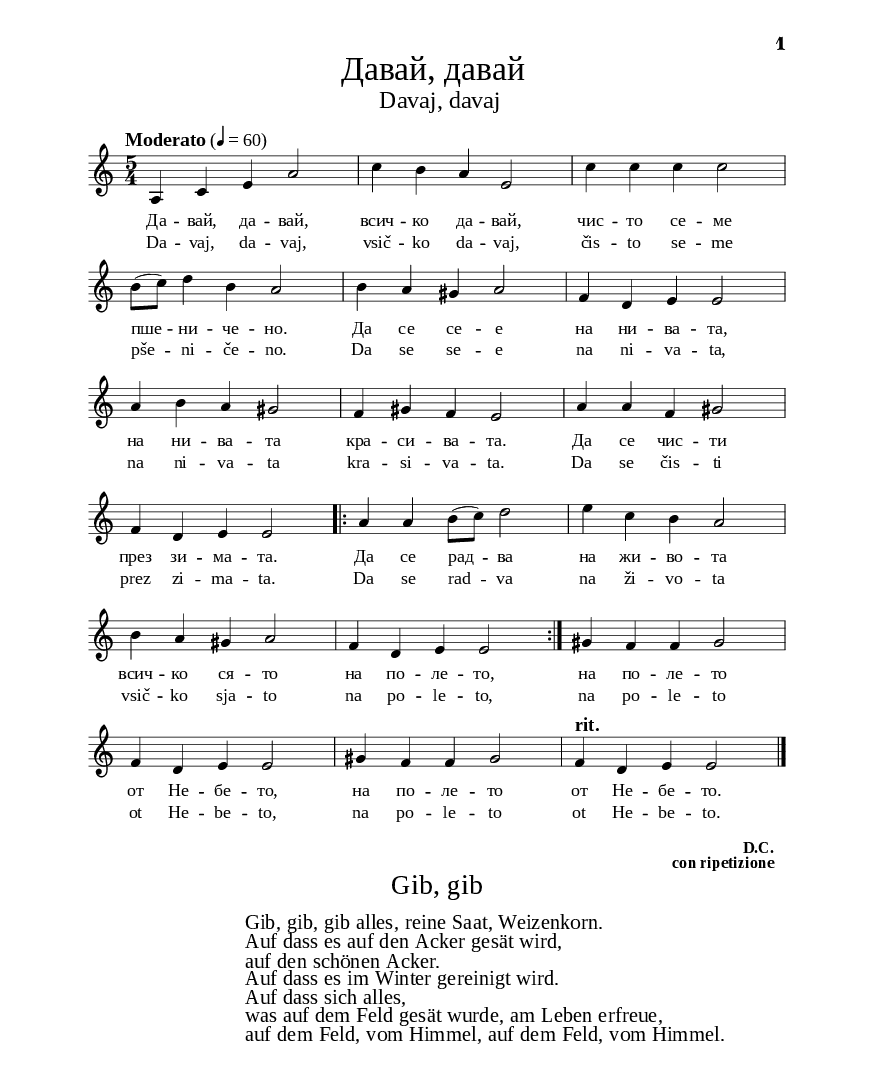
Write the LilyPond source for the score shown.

\version "2.24.3"

% include paper part and global functions
\include "include/globals.ily"

\bookpart {
  \label #'ref092_2
  \tocItem \markup "Давай, давай – Davaj, davaj "
  \include "include/bookpart-paper.ily"
  \score {
    \include "include/score-layout.ily"

    \new Voice \absolute  {
      \clef treble
      \key a \minor
      \time 5/4
      \tempoFunc "Moderato" 4 "60"

      a4 c' e' a'2 |c''4 b' a' e'2 | c''4 c'' c'' c''2 \break |

      b'8 ( c'' ) d''4 b' a'2 | b'4 a' gis' a'2 | f'4 d' e' e'2 \break |

      a'4 b' a' gis'2 | f'4 gis' f' e'2 | a'4 a' f' gis'2 \break |

      f'4 d' e' e'2  \bar ".|:"|

      a'4 a' b'8 ( c'' ) d''2 |  e''4 c'' b' a'2 \break | % 13

      b'4 a' gis' a'2 | f'4 d' e' e'2
      \bar ":|." | gis'4 f' f' gis'2 \break |

      f'4 d' e' e'2 | gis'4 f' f' gis'2 | \tempo "rit." f'4  d' e' e'2 | \bar "|."

    }



    \addlyrics {
      Да -- вай, да  -- вай, всич -- ко да -- вай,

      чис -- то се -- ме пше -- ни -- че -- но.

      Да се се -- е на ни -- ва -- та, на ни -- ва -- та кра -- си -- ва -- та.

      Да се чис -- ти през зи -- ма -- та.

      Да се рад -- ва на жи -- во -- та

      всич -- ко ся -- то на по -- ле -- то,

      на по -- ле -- то от Hе -- бе -- то,

      на по -- ле -- то от Hе -- бе -- то.

    }

    \addlyrics {
      Da -- vaj, da  -- vaj, vsič -- ko da -- vaj,

      čis -- to se -- me pše -- ni -- če -- no.

      Da se se -- e na ni -- va -- ta, na ni -- va -- ta kra -- si -- va -- ta.

      Da se čis -- ti prez zi -- ma -- ta.

      Da se rad -- va na ži -- vo -- ta

      vsič -- ko sja -- to na po -- le -- to,

      na po -- le -- to ot He -- be -- to,

      na po -- le -- to ot He -- be -- to.

    }

    \header {
      title = \titleFunc "Давай, давай "" Davaj, davaj"
    }

    \midi{}

  } % score

  \markup \empty-one
  \markup \dc-two "D.C.""con ripetizione"

  % include foreign translation(s) of the song
  \version "2.24.3"

\markup \fill-line { \fontsize #deTitleFontSize "Gib, gib" }
\markup \null
\markup \null

\markup \abs-fontsize #10 {

   \hspace #20
  \override #`(baseline-skip . ,deCoupletBaselineSkip)
  \column {
    \line { " "Gib, gib, gib alles, reine Saat, Weizenkorn. }
    \line { " "Auf dass es auf den Acker gesät wird, }
    \line { " "auf den schönen Acker. }
    \line { " "Auf dass es im Winter gereinigt wird. }
    \line { " "Auf dass sich alles,  }
    \line { " "was auf dem Feld gesät wurde, am Leben erfreue, }
    \line { " "auf dem Feld, vom Himmel, auf dem Feld, vom Himmel. }
  }
}


} % bookpart
